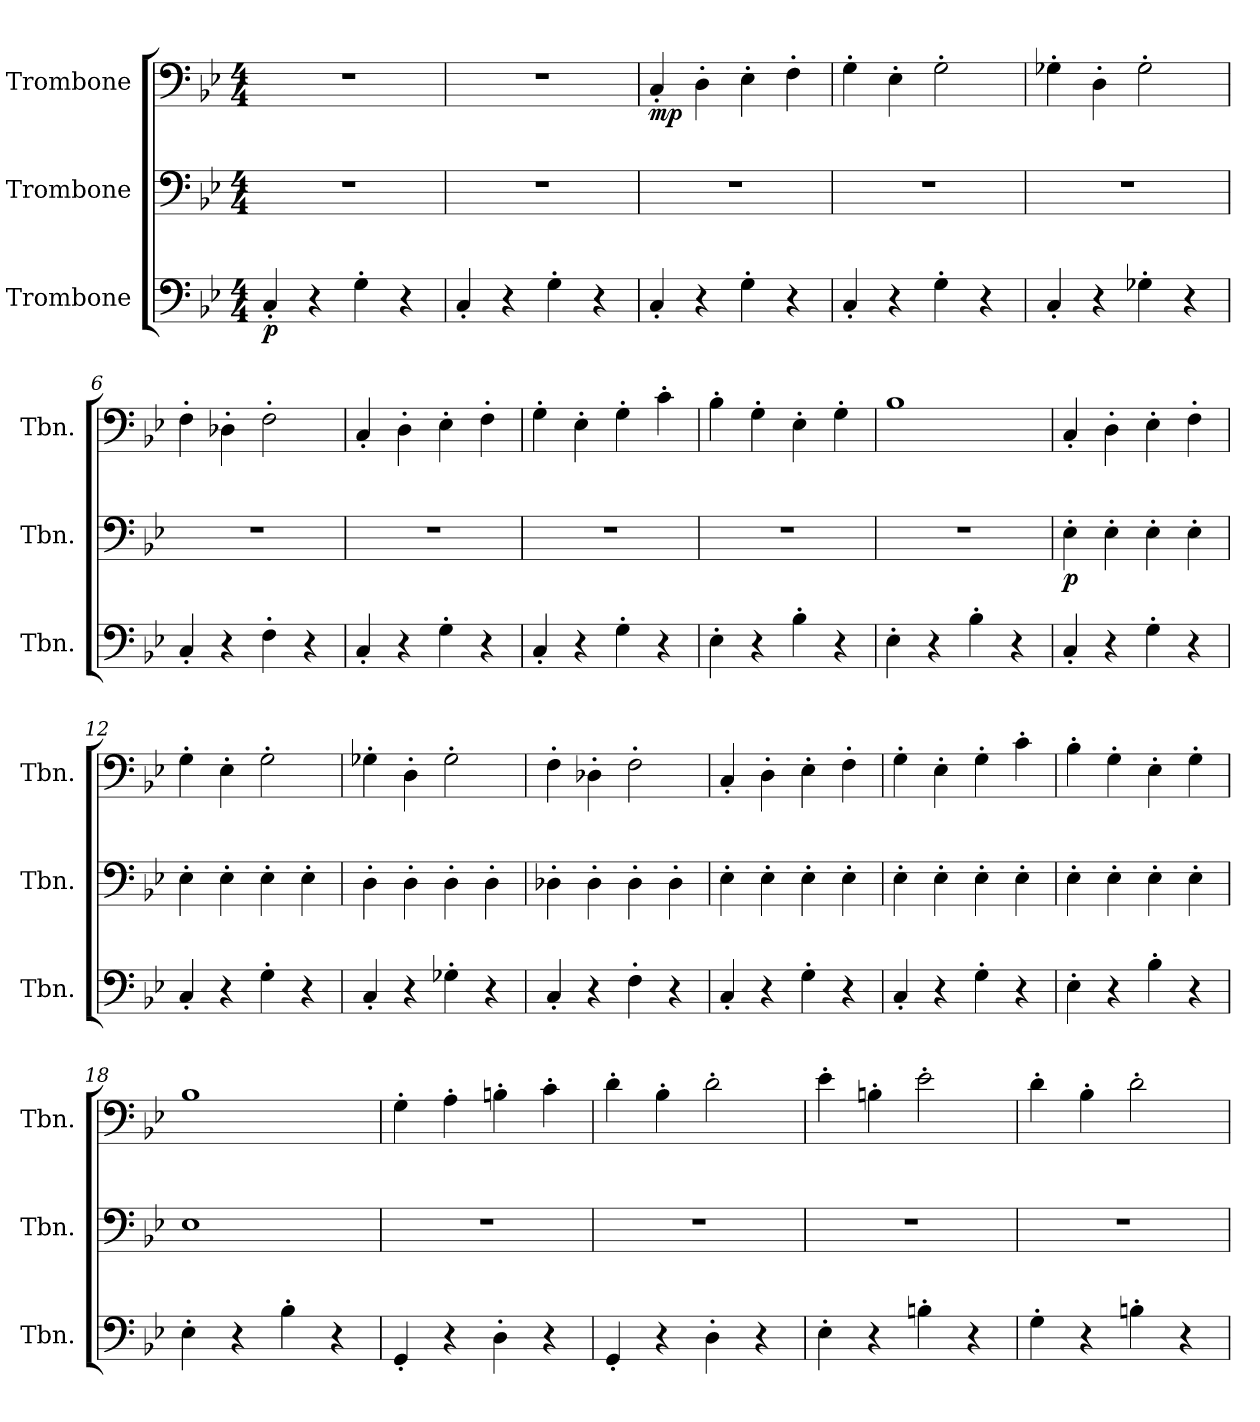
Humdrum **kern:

**kern	**dynam	**kern	**dynam	**kern	**dynam
*part3	*part3	*part2	*part2	*part1	*part1
*staff3	*staff3	*staff2	*staff2	*staff1	*staff1
*I"Trombone	*	*I"Trombone	*	*I"Trombone	*
*I'Tbn.	*	*I'Tbn.	*	*I'Tbn.	*
*clefF4	*	*clefF4	*	*clefF4	*
*k[b-e-]	*	*k[b-e-]	*	*k[b-e-]	*
*M4/4	*	*M4/4	*	*M4/4	*
*MM180	*	*MM180	*	*MM180	*
=1	=1	=1	=1	=1	=1
!	!LO:DY:b	!	!	!	!
4C'/	p	1r	.	1r	.
4r	.	.	.	.	.
4G'\	.	.	.	.	.
4r	.	.	.	.	.
=2	=2	=2	=2	=2	=2
4C'/	.	1r	.	1r	.
4r	.	.	.	.	.
4G'\	.	.	.	.	.
4r	.	.	.	.	.
=3	=3	=3	=3	=3	=3
!	!	!	!	!	!LO:DY:b
4C'/	.	1r	.	4C'/	mp
4r	.	.	.	4D'\	.
4G'\	.	.	.	4E-'\	.
4r	.	.	.	4F'\	.
=4	=4	=4	=4	=4	=4
4C'/	.	1r	.	4G'\	.
4r	.	.	.	4E-'\	.
4G'\	.	.	.	2G'\	.
4r	.	.	.	.	.
=5	=5	=5	=5	=5	=5
4C'/	.	1r	.	4G-X'\	.
4r	.	.	.	4D'\	.
4G-X'\	.	.	.	2G-'\	.
4r	.	.	.	.	.
=6	=6	=6	=6	=6	=6
4C'/	.	1r	.	4F'\	.
4r	.	.	.	4D-X'\	.
4F'\	.	.	.	2F'\	.
4r	.	.	.	.	.
=7	=7	=7	=7	=7	=7
4C'/	.	1r	.	4C'/	.
4r	.	.	.	4D'\	.
4G'\	.	.	.	4E-'\	.
4r	.	.	.	4F'\	.
=8	=8	=8	=8	=8	=8
4C'/	.	1r	.	4G'\	.
4r	.	.	.	4E-'\	.
4G'\	.	.	.	4G'\	.
4r	.	.	.	4c'\	.
!!LO:LB:g=z
=9	=9	=9	=9	=9	=9
4E-'\	.	1r	.	4B-'\	.
4r	.	.	.	4G'\	.
4B-'\	.	.	.	4E-'\	.
4r	.	.	.	4G'\	.
=10	=10	=10	=10	=10	=10
4E-'\	.	1r	.	1B-	.
4r	.	.	.	.	.
4B-'\	.	.	.	.	.
4r	.	.	.	.	.
=11	=11	=11	=11	=11	=11
!	!	!	!LO:DY:b	!	!
4C'/	.	4E-'\	p	4C'/	.
4r	.	4E-'\	.	4D'\	.
4G'\	.	4E-'\	.	4E-'\	.
4r	.	4E-'\	.	4F'\	.
=12	=12	=12	=12	=12	=12
4C'/	.	4E-'\	.	4G'\	.
4r	.	4E-'\	.	4E-'\	.
4G'\	.	4E-'\	.	2G'\	.
4r	.	4E-'\	.	.	.
=13	=13	=13	=13	=13	=13
4C'/	.	4D'\	.	4G-X'\	.
4r	.	4D'\	.	4D'\	.
4G-X'\	.	4D'\	.	2G-'\	.
4r	.	4D'\	.	.	.
=14	=14	=14	=14	=14	=14
4C'/	.	4D-X'\	.	4F'\	.
4r	.	4D-'\	.	4D-X'\	.
4F'\	.	4D-'\	.	2F'\	.
4r	.	4D-'\	.	.	.
=15	=15	=15	=15	=15	=15
4C'/	.	4E-'\	.	4C'/	.
4r	.	4E-'\	.	4D'\	.
4G'\	.	4E-'\	.	4E-'\	.
4r	.	4E-'\	.	4F'\	.
=16	=16	=16	=16	=16	=16
4C'/	.	4E-'\	.	4G'\	.
4r	.	4E-'\	.	4E-'\	.
4G'\	.	4E-'\	.	4G'\	.
4r	.	4E-'\	.	4c'\	.
!!LO:LB:g=z
=17	=17	=17	=17	=17	=17
4E-'\	.	4E-'\	.	4B-'\	.
4r	.	4E-'\	.	4G'\	.
4B-'\	.	4E-'\	.	4E-'\	.
4r	.	4E-'\	.	4G'\	.
=18	=18	=18	=18	=18	=18
4E-'\	.	1E-	.	1B-	.
4r	.	.	.	.	.
4B-'\	.	.	.	.	.
4r	.	.	.	.	.
=19	=19	=19	=19	=19	=19
4GG'/	.	1r	.	4G'\	.
4r	.	.	.	4A'\	.
4D'\	.	.	.	4Bn'\	.
4r	.	.	.	4c'\	.
=20	=20	=20	=20	=20	=20
4GG'/	.	1r	.	4d'\	.
4r	.	.	.	4B-'\	.
4D'\	.	.	.	2d'\	.
4r	.	.	.	.	.
=21	=21	=21	=21	=21	=21
4E-'\	.	1r	.	4e-'\	.
4r	.	.	.	4Bn'\	.
4Bn'\	.	.	.	2e-'\	.
4r	.	.	.	.	.
=22	=22	=22	=22	=22	=22
4G'\	.	1r	.	4d'\	.
4r	.	.	.	4B-'\	.
4Bn'\	.	.	.	2d'\	.
4r	.	.	.	.	.
=	=	=	=	=	=
*-	*-	*-	*-	*-	*-
